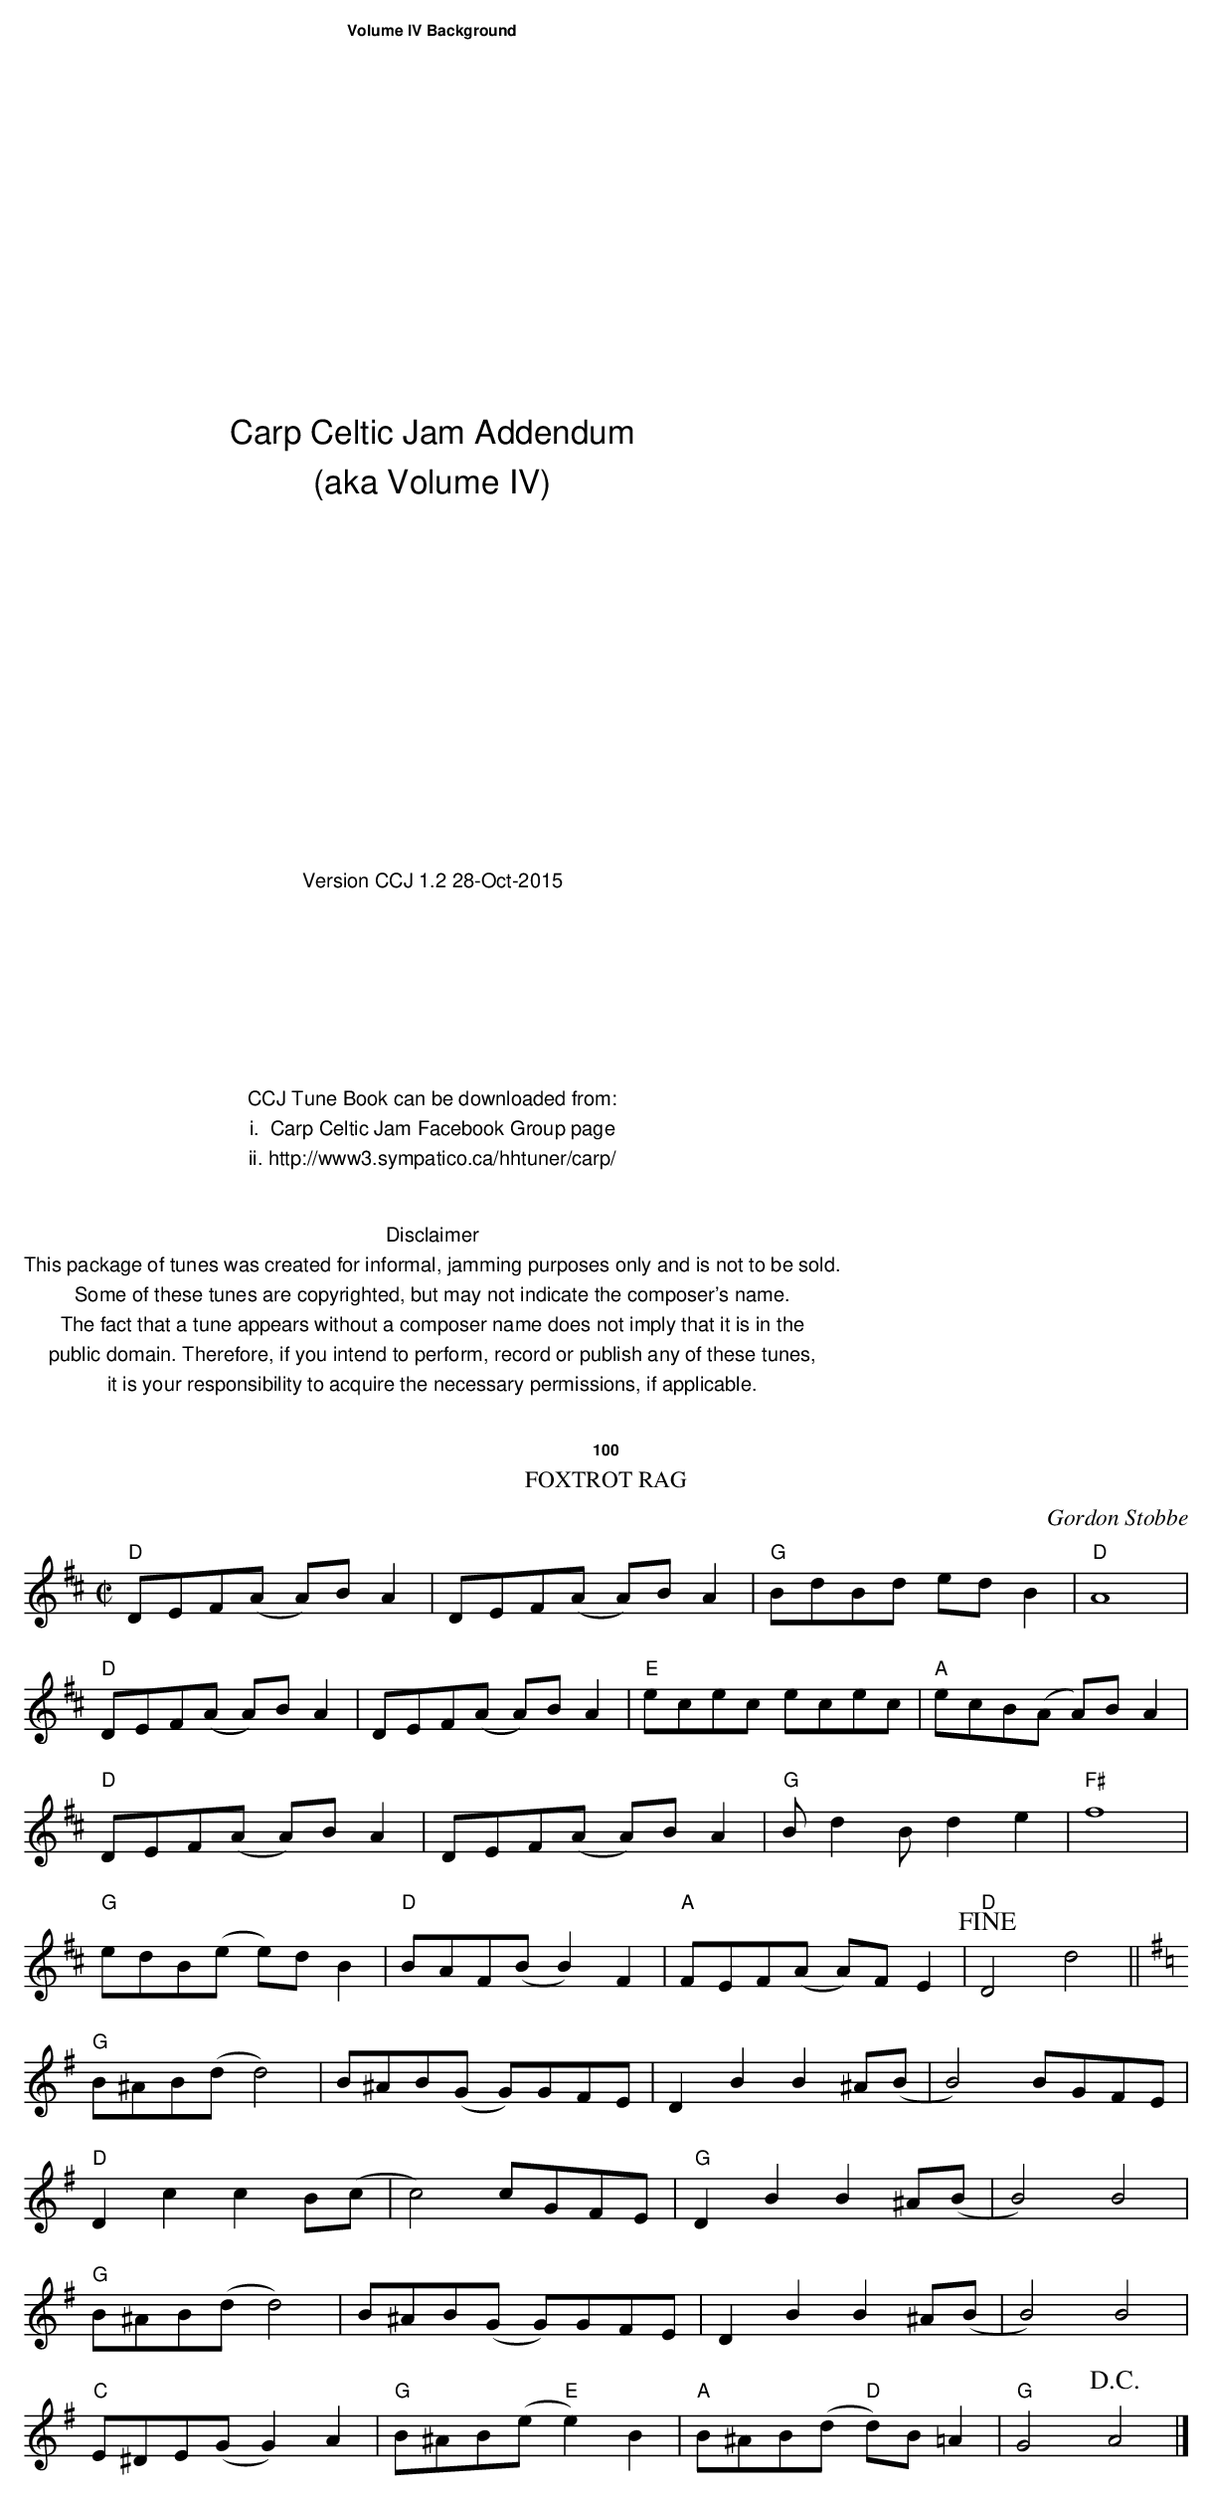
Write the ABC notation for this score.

X:1
T:Foxtrot Rag
C: Gordon Stobbe
L:1/8
M:C|
K:D
"D"DEF(A A)BA2|DEF(A A)BA2|"G"BdBd ed B2|"D"A8|
"D"DEF(A A)BA2|DEF(A A)BA2|"E"ecec ecec|"A"ecB(A A)B A2|
"D"DEF(A A)BA2|DEF(A A)BA2|"G"Bd2 Bd2 e2|"F#"f8|
"G"edB(e e)d B2|"D"BAF(B B2) F2|"A"FEF(A A)F E2|"D" !fine!D4 d4||
K:G
"G"B^AB(d d4)|B^AB(G G)GFE|D2B2B2 ^A(B | B4) BGFE|
"D"D2c2c2 B(c | c4) cGFE |"G"D2B2B2 ^A(B | B4)B4|
"G"B^AB(d d4)|B^AB(G G)GFE|D2B2B2 ^A(B | B4)B4|
"C"E^DE(G G2)A2|"G"B^AB(e "E"e2)B2|"A"B^AB(d "D"d)B =A2|"G"G4 !D.C.!A4|]
